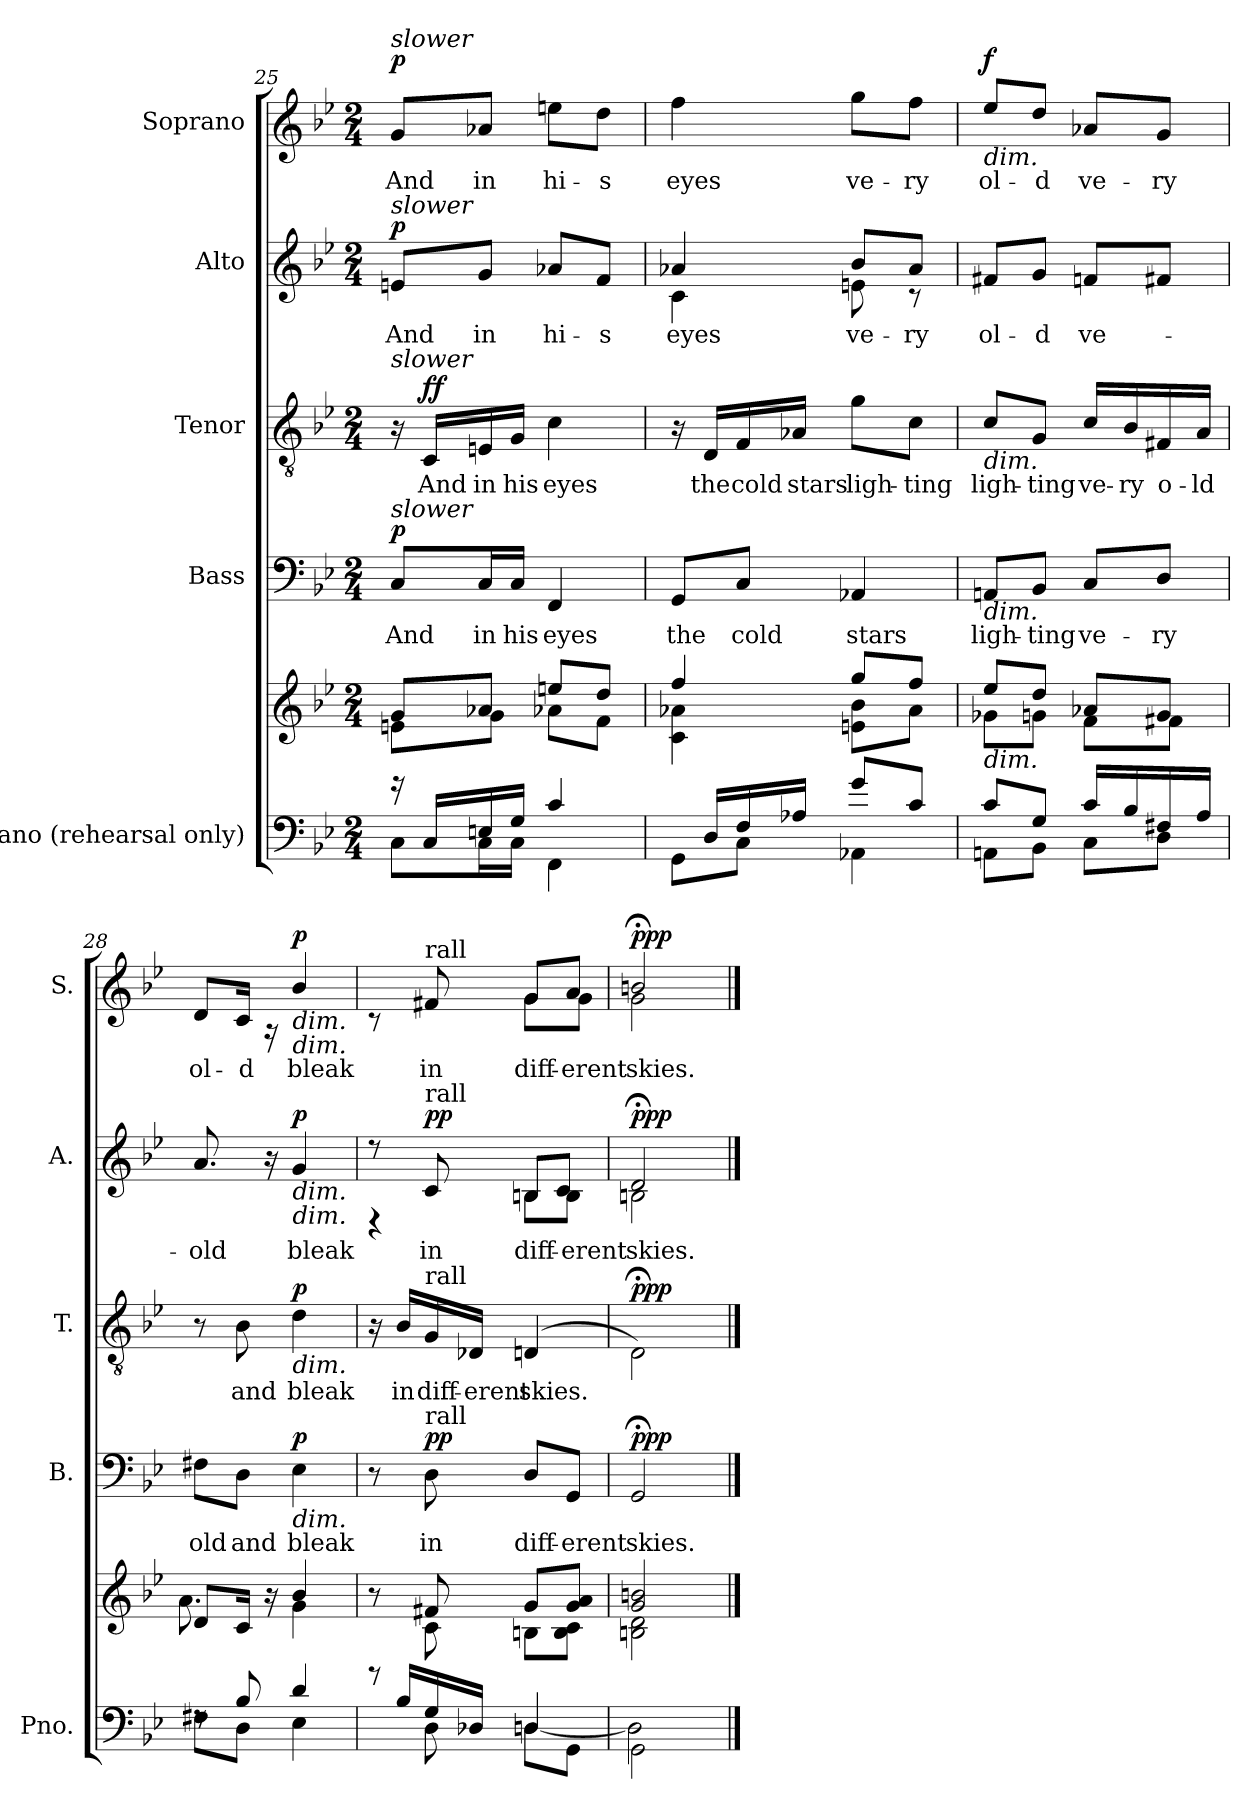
**kern	**kern	**kern	**text	**dynam	**kern	**text	**dynam	**kern	**text	**dynam	**kern	**text	**dynam
*part5	*part5	*part4	*part4	*part4	*part3	*part3	*part3	*part2	*part2	*part2	*part1	*part1	*part1
*staff6	*staff5	*staff4	*staff4	*staff4	*staff3	*staff3	*staff3	*staff2	*staff2	*staff2	*staff1	*staff1	*staff1
*I"Piano (rehearsal only)	*	*I"Bass	*	*	*I"Tenor	*	*	*I"Alto	*	*	*I"Soprano	*	*
*I'Pno.	*	*I'B.	*	*	*I'T.	*	*	*I'A.	*	*	*I'S.	*	*
*clefF4	*clefG2	*clefF4	*	*	*clefGv2	*	*	*clefG2	*	*	*clefG2	*	*
*k[b-e-]	*k[b-e-]	*k[b-e-]	*	*	*k[b-e-]	*	*	*k[b-e-]	*	*	*k[b-e-]	*	*
*M2/4	*M2/4	*M2/4	*	*	*M2/4	*	*	*M2/4	*	*	*M2/4	*	*
*MM36	*MM36	*MM36	*	*	*MM36	*	*	*MM36	*	*	*MM36	*	*
=25	=25	=25	=25	=25	=25	=25	=25	=25	=25	=25	=25	=25	=25
*^	*^	*	*	*	*	*	*	*	*	*	*	*	*
!	!	!	!	!	!	!	!	!	!	!	!	!	!LO:TX:a:i:t=slower	!	!
!	!	!	!	!	!	!	!	!	!	!LO:TX:a:i:t=slower	!	!	!	!	!
!	!	!	!	!	!	!	!LO:TX:a:i:t=slower	!	!	!	!	!	!	!	!
!	!	!	!	!LO:TX:a:i:t=slower	!	!	!	!	!	!	!	!	!	!	!
!	!	!	!	!	!LO:LY:b	!LO:DY:b	!	!	!	!	!LO:LY:b	!LO:DY:b	!	!LO:LY:b	!LO:DY:b
8C\L	16rg	8g/L	8en\L	8C/L	And	p	16r	.	.	8en/L	And	p	8g/L	And	p
!	!	!	!	!	!	!	!	!LO:LY:b	!LO:DY:b	!	!	!	!	!	!
.	16C/LL	.	.	.	.	.	16C/LL	And	ff	.	.	.	.	.	.
!	!	!	!	!	!LO:LY:b	!	!	!LO:LY:b	!	!	!LO:LY:b	!	!	!LO:LY:b	!
16C\L	16En/	8a-X/J	8g\J	16C/L	in	.	16En/	in	.	8g/J	in	.	8a-X/J	in	.
!	!	!	!	!	!LO:LY:b	!	!	!LO:LY:b	!	!	!	!	!	!	!
16C\JJ	16G/JJ	.	.	16C/JJ	his	.	16G/JJ	his	.	.	.	.	.	.	.
!	!	!	!	!	!LO:LY:b	!	!	!LO:LY:b	!	!	!LO:LY:b	!	!	!LO:LY:b	!
4FF\	4c/	8een/L	8a-X\L	4FF/	eyes	.	4c\	eyes	.	8a-X/L	hi-	.	8een\L	hi-	.
!	!	!	!	!	!	!	!	!	!	!	!LO:LY:b	!	!	!LO:LY:b	!
.	.	8dd/J	8f\J	.	.	.	.	.	.	8f/J	-s	.	8dd\J	-s	.
=26	=26	=26	=26	=26	=26	=26	=26	=26	=26	=26	=26	=26	=26	=26	=26
!	!	!	!	!	!LO:LY:b	!	!	!	!	!	!LO:LY:b	!	!	!LO:LY:b	!
*	*	*	*	*	*	*	*	*	*	*^	*	*	*	*	*
8GG\L	16ryy	4ff/	4c\ 4a-X\	8GG/L	the	.	16r	.	.	4a-X/	4c\	eyes	.	4ff\	eyes	.
!	!	!	!	!	!	!	!	!LO:LY:b	!	!	!	!	!	!	!	!
.	16D/LL	.	.	.	.	.	16D/LL	the	.	.	.	.	.	.	.	.
!	!	!	!	!	!LO:LY:b	!	!	!LO:LY:b	!	!	!	!	!	!	!	!
8C\J	16F/	.	.	8C/J	cold	.	16F/	cold	.	.	.	.	.	.	.	.
!	!	!	!	!	!	!	!	!LO:LY:b	!	!	!	!	!	!	!	!
.	16A-X/JJ	.	.	.	.	.	16A-X/JJ	stars	.	.	.	.	.	.	.	.
!	!	!	!	!	!LO:LY:b	!	!	!LO:LY:b	!	!	!	!LO:LY:b	!	!	!LO:LY:b	!
4AA-X\	8g/L	8gg/L	8en\ 8b-\L	4AA-X/	stars	.	8g\L	ligh-	.	8b-/L	8en\	ve-	.	8gg\L	ve-	.
!	!	!	!	!	!	!	!	!LO:LY:b	!	!	!	!LO:LY:b	!	!	!LO:LY:b	!
.	8c/J	8ff/J	8a-\J	.	.	.	8c\J	-ting	.	8a-/J	8r	-ry	.	8ff\J	-ry	.
=27	=27	=27	=27	=27	=27	=27	=27	=27	=27	=27	=27	=27	=27	=27	=27	=27
*	*^	*	*	*	*	*	*	*	*	*	*	*	*	*	*	*
!	!	!	!	!	!	!	!	!	!	!	!	!	!	!	!LO:TX:b:i:t=dim.	!	!
!	!	!	!	!	!	!	!	!	!	!	!LO:TX:b:i:t=dim.	!	!	!	!	!	!
!	!	!	!	!	!	!	!	!LO:TX:b:i:t=dim.	!	!	!	!	!	!	!	!	!
!	!	!	!	!	!LO:TX:b:i:t=dim.	!	!	!	!	!	!	!	!	!	!	!	!
!	!	!	!LO:TX:b:i:t=dim.	!	!	!	!	!	!	!	!	!	!	!	!	!	!
!	!	!	!	!	!	!LO:LY:b	!	!	!LO:LY:b	!	!	!	!LO:LY:b	!	!	!LO:LY:b	!LO:DY:b
*	*	*	*	*	*	*	*	*	*	*	*v	*v	*	*	*	*	*
8c/L	4ryy	8AAn\L	8ee-/L	8g-X\L	8AAn/L	ligh-	.	8c/L	ligh-	.	8f#X/L	ol-	.	8ee-/L	ol-	f
!	!	!	!	!	!	!LO:LY:b	!	!	!LO:LY:b	!	!	!LO:LY:b	!	!	!LO:LY:b	!
8G/J	.	8BB-\J	8dd/J	8gn\J	8BB-/J	-ting	.	8G/J	-ting	.	8g/J	-d	.	8dd/J	-d	.
!	!	!	!	!	!	!LO:LY:b	!	!	!LO:LY:b	!	!	!LO:LY:b	!	!	!LO:LY:b	!
8C\L	16c/LL	4ryy	8a-X/L	8f\L	8C/L	ve-	.	16c/LL	ve-	.	8fn/L	ve-	.	8a-X/L	ve-	.
!	!	!	!	!	!	!	!	!	!LO:LY:b	!	!	!	!	!	!	!
.	16B-/	.	.	.	.	.	.	16B-/	-ry	.	.	.	.	.	.	.
!	!	!	!	!	!	!LO:LY:b	!	!	!LO:LY:b	!	!	!	!	!	!LO:LY:b	!
8D\J	16F#X/	.	8g/J	8f#X\J	8D/J	-ry	.	16F#X/	o-	.	8f#X/J	.	.	8g/J	-ry	.
!	!	!	!	!	!	!	!	!	!LO:LY:b	!	!	!	!	!	!	!
.	16A/JJ	.	.	.	.	.	.	16A/JJ	-ld	.	.	.	.	.	.	.
*	*v	*v	*	*	*	*	*	*	*	*	*	*	*	*	*	*
!!LO:PB:g=z
=28	=28	=28	=28	=28	=28	=28	=28	=28	=28	=28	=28	=28	=28	=28	=28
!	!	!	!	!	!LO:LY:b	!	!	!	!	!	!LO:LY:b	!	!	!LO:LY:b	!
8rF	8F#X\L	8d/L	8.a\	8F#X\L	old	.	8r	.	.	8.a/	old	.	8d/L	ol-	.
!	!	!	!	!	!LO:LY:b	!	!	!LO:LY:b	!	!	!	!	!	!LO:LY:b	!
8B-/	8D\J	16c/Jk	.	8D\J	and	.	8B-\	and	.	.	.	.	16c/Jk	-d	.
.	.	16r	16ryy	.	.	.	.	.	.	16r	.	.	16rA	.	.
!	!	!	!	!	!	!	!	!	!	!	!	!	!LO:TX:b:i:t=dim.	!	!
!	!	!	!	!	!	!	!	!	!	!	!	!	!LO:TX:b:i:t=dim.	!	!
!	!	!	!	!	!	!	!	!	!	!LO:TX:b:i:t=dim.	!	!	!	!	!
!	!	!	!	!	!	!	!	!	!	!LO:TX:b:i:t=dim.	!	!	!	!	!
!	!	!	!	!	!	!	!LO:TX:b:i:t=dim.	!	!	!	!	!	!	!	!
!	!	!	!	!LO:TX:b:i:t=dim.	!	!	!	!	!	!	!	!	!	!	!
!	!	!	!	!	!LO:LY:b	!LO:DY:b	!	!LO:LY:b	!LO:DY:b	!	!LO:LY:b	!LO:DY:b	!	!LO:LY:b	!LO:DY:b
4E-\	4d/	4b-/	4g\	4E-\	bleak	p	4d\	bleak	p	4g/	bleak	p	4b-/	bleak	p
=29	=29	=29	=29	=29	=29	=29	=29	=29	=29	=29	=29	=29	=29	=29	=29
*	*	*	*	*	*	*	*	*	*	*^	*	*	*^	*	*
8r	16ryy	8r	8ryy	8r	.	.	16r	.	.	8r	4r	.	.	8rc	4ryy	.	.
!	!	!	!	!	!	!	!	!LO:LY:b	!	!	!	!	!	!	!	!	!
.	16B-/LL	.	.	.	.	.	16B-/LL	in	.	.	.	.	.	.	.	.	.
*	*	*	*	*	*	*	*	*	*	*	*	*	*	*MM34	*	*	*
!	!	!	!	!	!	!	!	!	!	!	!	!	!	!LO:TX:a:t=rall	!	!	!
!	!	!	!	!	!	!	!	!	!	!LO:TX:a:t=rall	!	!	!	!	!	!	!
!	!	!	!	!	!	!	!LO:TX:a:t=rall	!	!	!	!	!	!	!	!	!	!
!	!	!	!	!LO:TX:a:t=rall	!	!	!	!	!	!	!	!	!	!	!	!	!
!	!	!	!	!	!LO:LY:b	!LO:DY:b	!	!LO:LY:b	!	!	!	!LO:LY:b	!LO:DY:b	!	!	!LO:LY:b	!
8D\	16G/	8f#X/	8c\	8D\	in	pp	16G/	diff-	.	8c/	.	in	pp	8f#X/	.	in	.
!	!	!	!	!	!	!	!	!LO:LY:b	!	!	!	!	!	!	!	!	!
.	16D-X/JJ	.	.	.	.	.	16D-X/JJ	-erent	.	.	.	.	.	.	.	.	.
!	!	!	!	!	!LO:LY:b	!	!	!LO:LY:b	!	!	!	!LO:LY:b	!	!	!	!LO:LY:b	!
8Dn\L	[4D/	8g/L	8Bn\L	8D/L	diff-	.	(<4Dn/	skies.	.	8Bn\L	8B/L	diff-	.	8g/L	8g\L	diff-	.
*	*	*	*	*	*	*	*	*	*	*	*	*	*	*MM31	*	*	*
!	!	!	!	!	!LO:LY:b	!	!	!	!	!	!	!LO:LY:b	!	!	!	!LO:LY:b	!
8GG\J	.	8g/ 8a/J	8B\ 8c\J	8GG/J	-erent	.	.	.	.	8B\J	8c/J	-erent	.	8a/J	8g\J	-erent	.
=30	=30	=30	=30	=30	=30	=30	=30	=30	=30	=30	=30	=30	=30	=30	=30	=30	=30
!	!	!	!	!	!LO:LY:b	!LO:DY:b	!	!	!LO:DY:b	!	!	!LO:LY:b	!LO:DY:b	!	!	!LO:LY:b	!LO:DY:b
2GG\	2D\]	2g/ 2bn/	2Bn\ 2d\	2GG;</	skies.	ppp	2D;<\)	.	ppp	2d;</	2Bn\	skies.	ppp	2bn;</	2g\	skies.	ppp
*v	*v	*	*	*	*	*	*	*	*	*v	*v	*	*	*v	*v	*	*
*	*v	*v	*	*	*	*	*	*	*	*	*	*	*	*
==	==	==	==	==	==	==	==	==	==	==	==	==	==
*-	*-	*-	*-	*-	*-	*-	*-	*-	*-	*-	*-	*-	*-
